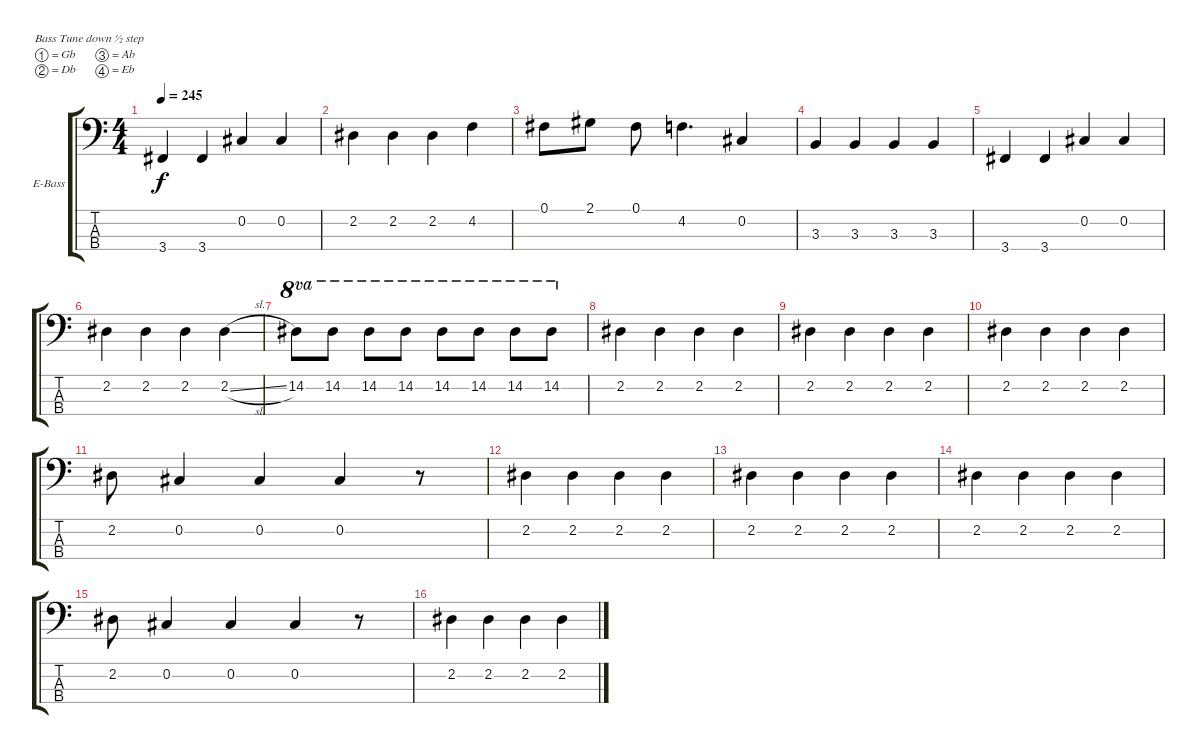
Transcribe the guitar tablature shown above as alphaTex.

\bracketExtendMode groupsimilarinstruments
\firstSystemTrackNameOrientation horizontal
\otherSystemsTrackNameOrientation horizontal
\track ("Bass Guitar" "E-Bass") {instrument electricbassfinger}
\staff {score tabs}
\tuning (Gb2 Db2 Ab1 Eb1)
\ts (4 4)
\tempo 245
\clef f4
\ks c
3.4.4{dy f} 3.4.4 0.2.4 0.2.4 |
2.2.4 2.2.4 2.2.4 4.2.4 |
0.1.8 2.1.8 0.1.8 4.2.4{d} 0.2.4 |
3.3.4 3.3.4 3.3.4 3.3.4 |
3.4.4 3.4.4 0.2.4 0.2.4 |
2.2.4 2.2.4 2.2.4 2.2{sl}.4 |
14.2.8{ot 8va} 14.2.8{ot 8va} 14.2.8{ot 8va} 14.2.8{ot 8va} 14.2.8{ot 8va} 14.2.8{ot 8va} 14.2.8{ot 8va} 14.2.8{ot 8va} |
2.2.4 2.2.4 2.2.4 2.2.4 |
2.2.4 2.2.4 2.2.4 2.2.4 |
2.2.4 2.2.4 2.2.4 2.2.4 |
2.2.8 0.2.4 0.2.4 0.2.4 r.8 |
2.2.4 2.2.4 2.2.4 2.2.4 |
2.2.4 2.2.4 2.2.4 2.2.4 |
2.2.4 2.2.4 2.2.4 2.2.4 |
2.2.8 0.2.4 0.2.4 0.2.4 r.8 |
2.2.4 2.2.4 2.2.4 2.2.4
